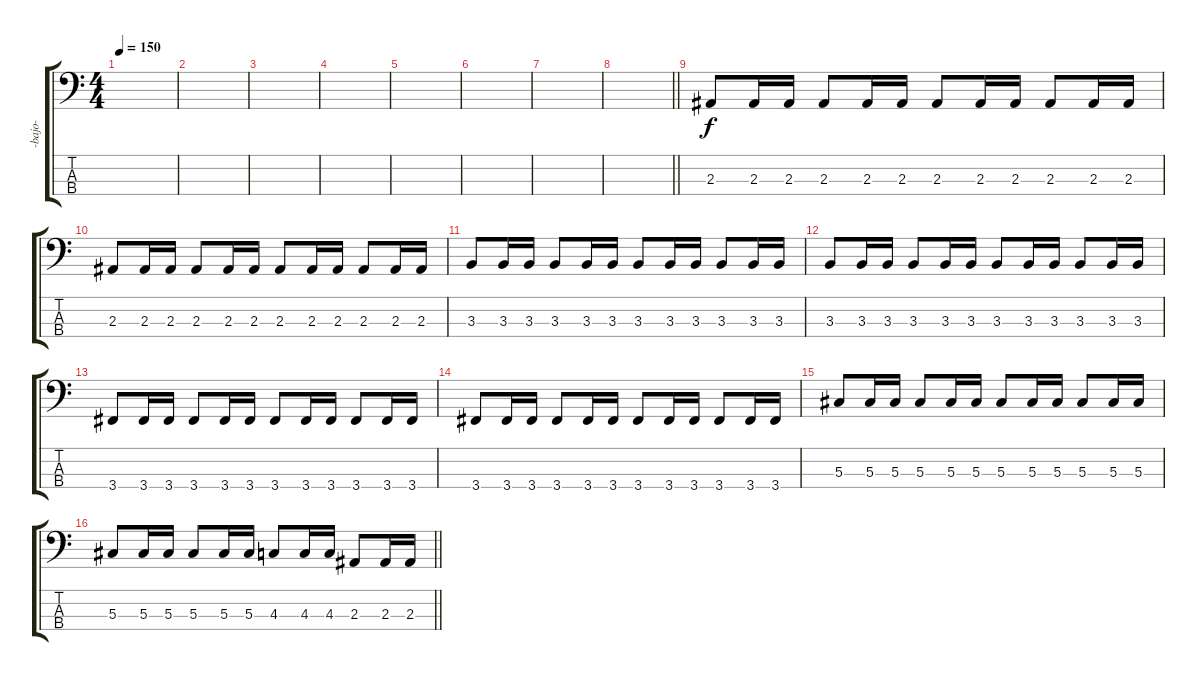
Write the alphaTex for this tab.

\track ("-bajo-" "-bajo-") {instrument electricbassfinger}
\staff {score tabs}
\tuning (Gb2 Db2 Ab1 Eb1) {hide}
\ts (4 4)
\tempo 150
\clef f4
\ks c
|
|
|
|
|
|
|
\barLineRight lightlight
|
\section ("" "")
2.3.8 2.3.16 2.3.16 2.3.8 2.3.16 2.3.16 2.3.8 2.3.16 2.3.16 2.3.8 2.3.16 2.3.16 |
2.3.8 2.3.16 2.3.16 2.3.8 2.3.16 2.3.16 2.3.8 2.3.16 2.3.16 2.3.8 2.3.16 2.3.16 |
3.3.8 3.3.16 3.3.16 3.3.8 3.3.16 3.3.16 3.3.8 3.3.16 3.3.16 3.3.8 3.3.16 3.3.16 |
3.3.8 3.3.16 3.3.16 3.3.8 3.3.16 3.3.16 3.3.8 3.3.16 3.3.16 3.3.8 3.3.16 3.3.16 |
3.4.8 3.4.16 3.4.16 3.4.8 3.4.16 3.4.16 3.4.8 3.4.16 3.4.16 3.4.8 3.4.16 3.4.16 |
3.4.8 3.4.16 3.4.16 3.4.8 3.4.16 3.4.16 3.4.8 3.4.16 3.4.16 3.4.8 3.4.16 3.4.16 |
5.3.8 5.3.16 5.3.16 5.3.8 5.3.16 5.3.16 5.3.8 5.3.16 5.3.16 5.3.8 5.3.16 5.3.16 |
\barLineRight lightlight
5.3.8 5.3.16 5.3.16 5.3.8 5.3.16 5.3.16 4.3.8 4.3.16 4.3.16 2.3.8 2.3.16 2.3.16
